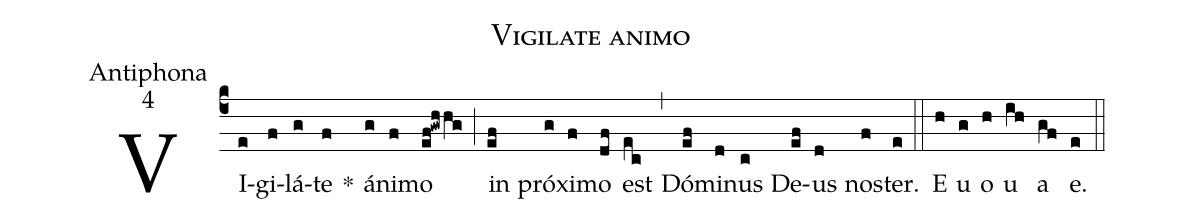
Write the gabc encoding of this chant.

name:Vigilate animo;
office-part:Antiphona;
mode:4;
%%
(c4) VI(e)gi(f)lá(g)te(f) *() á(g)ni(f)mo(ef!gwh!/hg) (;) in(ef) pró(g)xi(f)mo(df) est(ec) (,) Dó(ef)mi(d)nus(c) De(ef)us(d) nos(f)ter.(e) (::) E(h) u(g) o(h) u(ih) a(gf) e.(e) (::)
